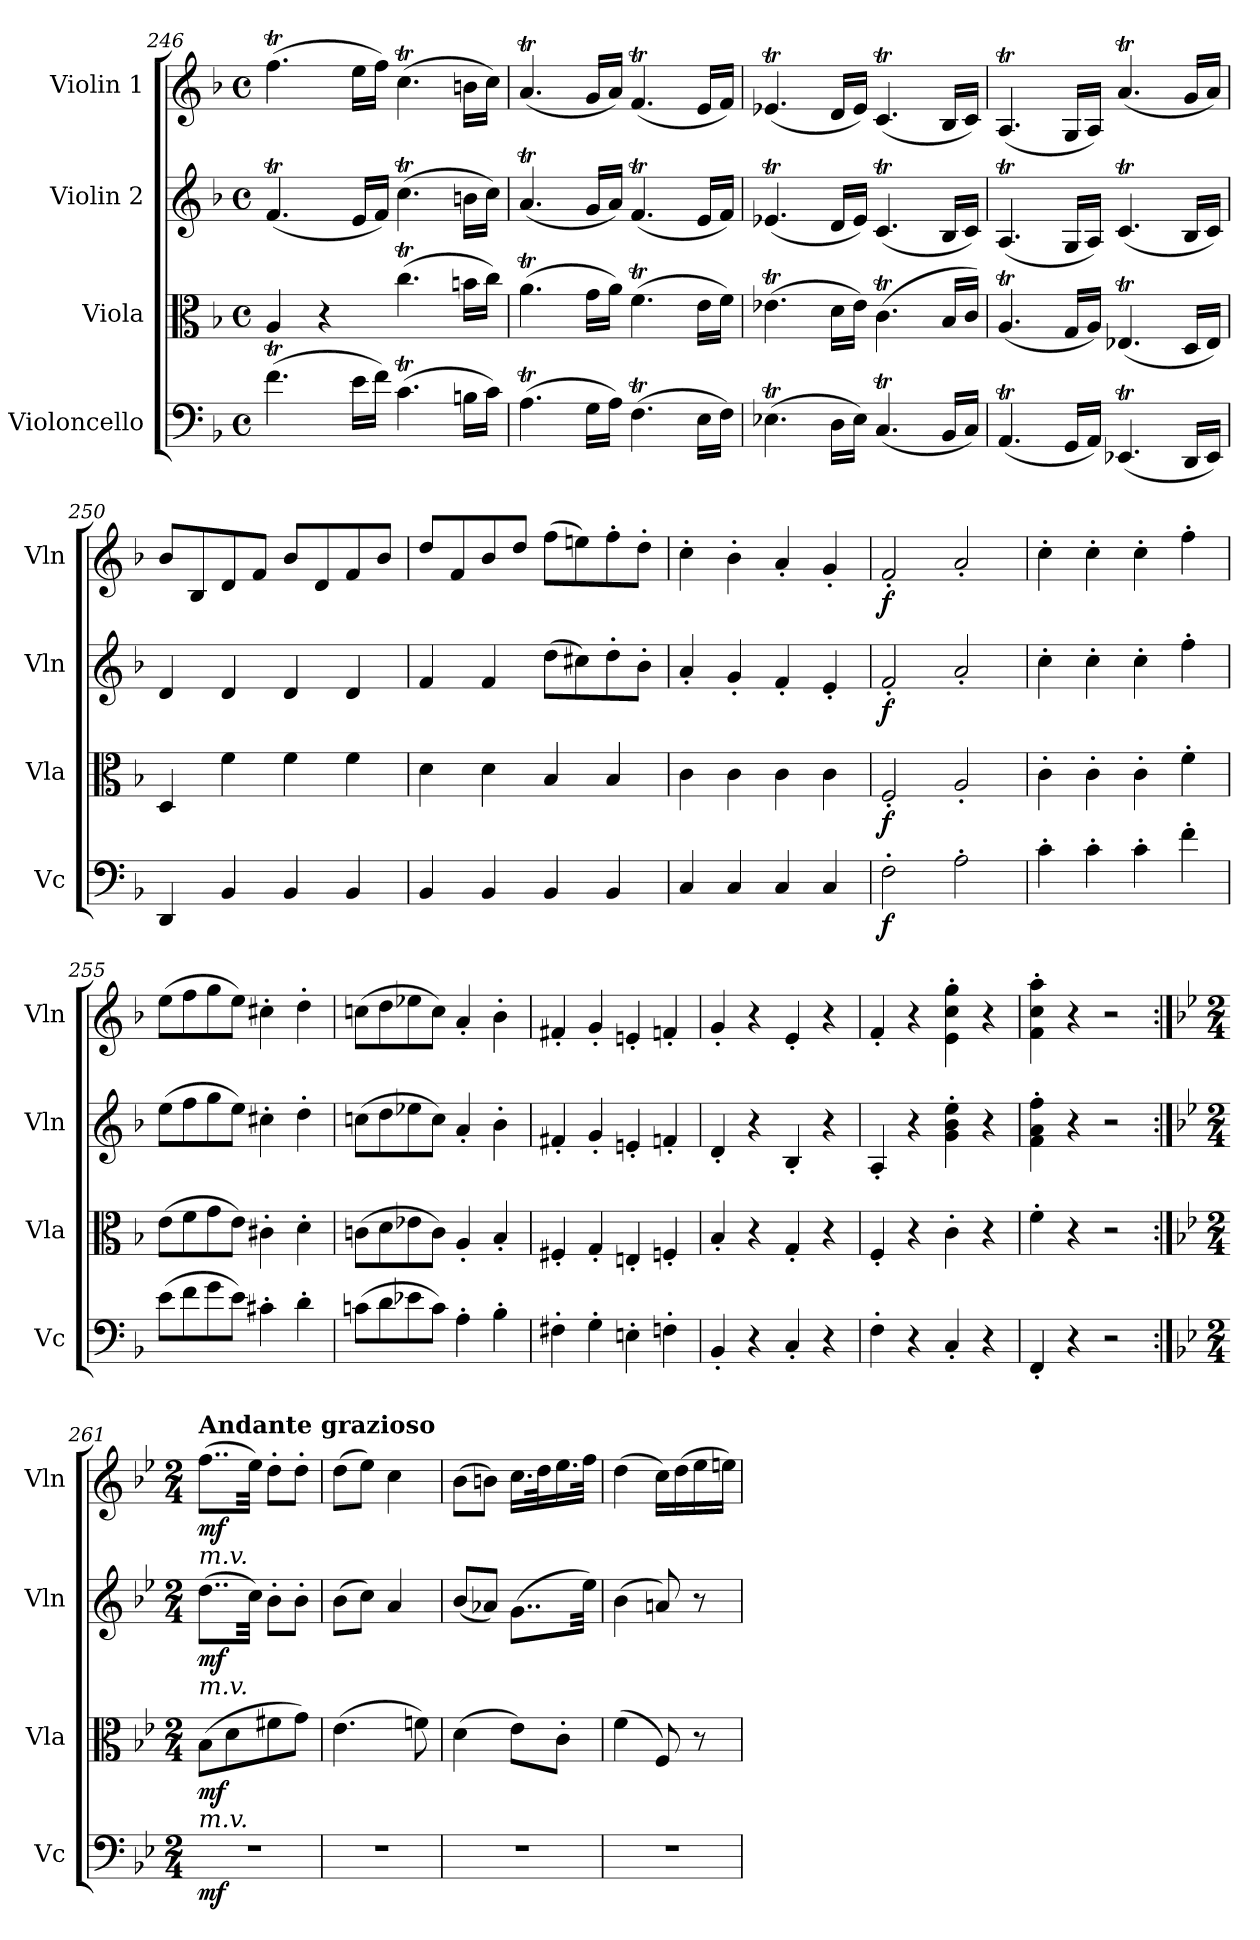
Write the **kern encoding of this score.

**kern	**dynam	**kern	**dynam	**kern	**dynam	**kern	**dynam
*part4	*part4	*part3	*part3	*part2	*part2	*part1	*part1
*staff4	*staff4	*staff3	*staff3	*staff2	*staff2	*staff1	*staff1
*I"Violoncello	*	*I"Viola	*	*I"Violin 2	*	*I"Violin 1	*
*I'Vc	*	*I'Vla	*	*I'Vln	*	*I'Vln	*
*clefF4	*	*clefC3	*	*clefG2	*	*clefG2	*
*k[b-]	*	*k[b-]	*	*k[b-]	*	*k[b-]	*
*M4/4	*	*M4/4	*	*M4/4	*	*M4/4	*
*met(c)	*	*met(c)	*	*met(c)	*	*met(c)	*
=246	=246	=246	=246	=246	=246	=246	=246
(>4.fT\	.	4A/	.	(<4.fT/	.	(>4.ffT\	.
.	.	4r	.	.	.	.	.
16e\LL	.	.	.	16e/LL	.	16ee\LL	.
16f\JJ)	.	.	.	16f/JJ)	.	16ff\JJ)	.
(>4.cT\	.	(>4.ccT\	.	(>4.ccT\	.	(>4.ccT\	.
16Bn\LL	.	16bn\LL	.	16bn\LL	.	16bn\LL	.
16c\JJ)	.	16cc\JJ)	.	16cc\JJ)	.	16cc\JJ)	.
=247	=247	=247	=247	=247	=247	=247	=247
(>4.At\	.	(>4.at\	.	(<4.at/	.	(<4.at/	.
16G\LL	.	16g\LL	.	16g/LL	.	16g/LL	.
16A\JJ)	.	16a\JJ)	.	16a/JJ)	.	16a/JJ)	.
(>4.FT\	.	(>4.fT\	.	(<4.fT/	.	(<4.fT/	.
16E\LL	.	16e\LL	.	16e/LL	.	16e/LL	.
16F\JJ)	.	16f\JJ)	.	16f/JJ)	.	16f/JJ)	.
!!LO:LB:g=z
=248	=248	=248	=248	=248	=248	=248	=248
(>4.E-XT\	.	(>4.e-XT\	.	(<4.e-XT/	.	(<4.e-XT/	.
16D\LL	.	16d\LL	.	16d/LL	.	16d/LL	.
16E-\JJ)	.	16e-\JJ)	.	16e-/JJ)	.	16e-/JJ)	.
(<4.CT/	.	(>4.cT\	.	(<4.cT/	.	(<4.cT/	.
16BB-/LL	.	16B-/LL	.	16B-/LL	.	16B-/LL	.
16C/JJ)	.	16c/JJ)	.	16c/JJ)	.	16c/JJ)	.
=249	=249	=249	=249	=249	=249	=249	=249
(<4.AAt/	.	(<4.At/	.	(<4.At/	.	(<4.At/	.
16GG/LL	.	16G/LL	.	16G/LL	.	16G/LL	.
16AA/JJ)	.	16A/JJ)	.	16A/JJ)	.	16A/JJ)	.
(<4.EE-XT/	.	(<4.E-XT/	.	(<4.cT/	.	(<4.at/	.
16DD/LL	.	16D/LL	.	16B-/LL	.	16g/LL	.
16EE-/JJ)	.	16E-/JJ)	.	16c/JJ)	.	16a/JJ)	.
=250	=250	=250	=250	=250	=250	=250	=250
4DD/	.	4D/	.	4d/	.	8b-/L	.
.	.	.	.	.	.	8B-/	.
4BB-/	.	4f\	.	4d/	.	8d/	.
.	.	.	.	.	.	8f/J	.
4BB-/	.	4f\	.	4d/	.	8b-/L	.
.	.	.	.	.	.	8d/	.
4BB-/	.	4f\	.	4d/	.	8f/	.
.	.	.	.	.	.	8b-/J	.
=251	=251	=251	=251	=251	=251	=251	=251
4BB-/	.	4d\	.	4f/	.	8dd/L	.
.	.	.	.	.	.	8f/	.
4BB-/	.	4d\	.	4f/	.	8b-/	.
.	.	.	.	.	.	8dd/J	.
4BB-/	.	4B-/	.	(>8dd\L	.	(>8ff\L	.
.	.	.	.	8cc#X\)	.	8een\)	.
4BB-/	.	4B-/	.	8dd'\	.	8ff'\	.
.	.	.	.	8b-'\J	.	8dd'\J	.
=252	=252	=252	=252	=252	=252	=252	=252
4C/	.	4c\	.	4a'/	.	4cc'\	.
4C/	.	4c\	.	4g'/	.	4b-'\	.
4C/	.	4c\	.	4f'/	.	4a'/	.
4C/	.	4c\	.	4e'/	.	4g'/	.
=253	=253	=253	=253	=253	=253	=253	=253
!	!LO:DY:b	!	!LO:DY:b	!	!LO:DY:b	!	!LO:DY:b
2F'\	f	2F'/	f	2f'/	f	2f'/	f
2A'\	.	2A'/	.	2a'/	.	2a'/	.
!!LO:PB:g=z
=254	=254	=254	=254	=254	=254	=254	=254
4c'\	.	4c'\	.	4cc'\	.	4cc'\	.
4c'\	.	4c'\	.	4cc'\	.	4cc'\	.
4c'\	.	4c'\	.	4cc'\	.	4cc'\	.
4f'\	.	4f'\	.	4ff'\	.	4ff'\	.
=255	=255	=255	=255	=255	=255	=255	=255
(>8e\L	.	(>8e\L	.	(>8ee\L	.	(>8ee\L	.
8f\	.	8f\	.	8ff\	.	8ff\	.
8g\	.	8g\	.	8gg\	.	8gg\	.
8e\J)	.	8e\J)	.	8ee\J)	.	8ee\J)	.
4c#X'\	.	4c#X'\	.	4cc#X'\	.	4cc#X'\	.
4d'\	.	4d'\	.	4dd'\	.	4dd'\	.
=256	=256	=256	=256	=256	=256	=256	=256
(>8cn\L	.	(>8cn\L	.	(>8ccn\L	.	(>8ccn\L	.
8d\	.	8d\	.	8dd\	.	8dd\	.
8e-X\	.	8e-X\	.	8ee-X\	.	8ee-X\	.
8c\J)	.	8c\J)	.	8cc\J)	.	8cc\J)	.
4A'\	.	4A'/	.	4a'/	.	4a'/	.
4B-'\	.	4B-'/	.	4b-'\	.	4b-'\	.
=257	=257	=257	=257	=257	=257	=257	=257
4F#X'\	.	4F#X'/	.	4f#X'/	.	4f#X'/	.
4G'\	.	4G'/	.	4g'/	.	4g'/	.
4En'\	.	4En'/	.	4en'/	.	4en'/	.
4Fn'\	.	4Fn'/	.	4fn'/	.	4fn'/	.
=258	=258	=258	=258	=258	=258	=258	=258
4BB-'/	.	4B-'/	.	4d'/	.	4g'/	.
4r	.	4r	.	4r	.	4r	.
4C'/	.	4G'/	.	4B-'/	.	4e'/	.
4r	.	4r	.	4r	.	4r	.
=259	=259	=259	=259	=259	=259	=259	=259
4F'\	.	4F'/	.	4A'/	.	4f'/	.
4r	.	4r	.	4r	.	4r	.
4C'/	.	4c'\	.	4g\' 4b-\' 4ee\'	.	4e\' 4cc\' 4gg\'	.
4r	.	4r	.	4r	.	4r	.
=260	=260	=260	=260	=260	=260	=260	=260
4FF'/	.	4f'\	.	4f\' 4a\' 4ff\'	.	4f\' 4cc\' 4aa\'	.
4r	.	4r	.	4r	.	4r	.
2r	.	2r	.	2r	.	2r	.
!!LO:PB:g=z
=261:|!	=261:|!	=261:|!	=261:|!	=261:|!	=261:|!	=261:|!	=261:|!
*k[b-e-]	*	*k[b-e-]	*	*k[b-e-]	*	*k[b-e-]	*
*M2/4	*	*M2/4	*	*M2/4	*	*M2/4	*
*	*	*	*	*	*	*MM92	*
!	!	!	!	!	!	!LO:TX:a:B:t=Andante grazioso	!
!	!	!	!	!	!	!LO:TX:b:i:t=m.v.	!
!	!	!	!	!LO:TX:b:i:t=m.v.	!	!	!
!	!	!LO:TX:b:i:t=m.v.	!	!	!	!	!
!	!LO:DY:b	!	!LO:DY:b	!	!LO:DY:b	!	!LO:DY:b
2r	mf	(>8B-\L	mf	(>8..dd\L	mf	(>8..ff\L	mf
.	.	8d\	.	.	.	.	.
.	.	.	.	32cc\Jkk)	.	32ee-\Jkk)	.
.	.	8f#X\	.	8b-'\L	.	8dd'\L	.
.	.	8g\J)	.	8b-'\J	.	8dd'\J	.
=262	=262	=262	=262	=262	=262	=262	=262
2r	.	(>4.e-\	.	(>8b-\L	.	(>8dd\L	.
.	.	.	.	8cc\J)	.	8ee-\J)	.
.	.	.	.	4a/	.	4cc\	.
.	.	8fn\)	.	.	.	.	.
=263	=263	=263	=263	=263	=263	=263	=263
2r	.	(>4d\	.	(<8b-/L	.	(>8b-\L	.
.	.	.	.	8a-X/J)	.	8bn\J)	.
.	.	8e-\L)	.	(>8..g\L	.	16.cc\LL	.
.	.	.	.	.	.	32dd\K	.
.	.	8c'\J	.	.	.	16.ee-\	.
.	.	.	.	32ee-\Jkk)	.	32ff\JJk	.
=264	=264	=264	=264	=264	=264	=264	=264
2r	.	(>4f\	.	(>4b-\	.	(>4dd\	.
.	.	8F/)	.	8an/)	.	16cc\LL)	.
.	.	.	.	.	.	(>16dd\	.
.	.	8r	.	8r	.	16ee-\	.
.	.	.	.	.	.	16een\JJ)	.
=	=	=	=	=	=	=	=
*-	*-	*-	*-	*-	*-	*-	*-
